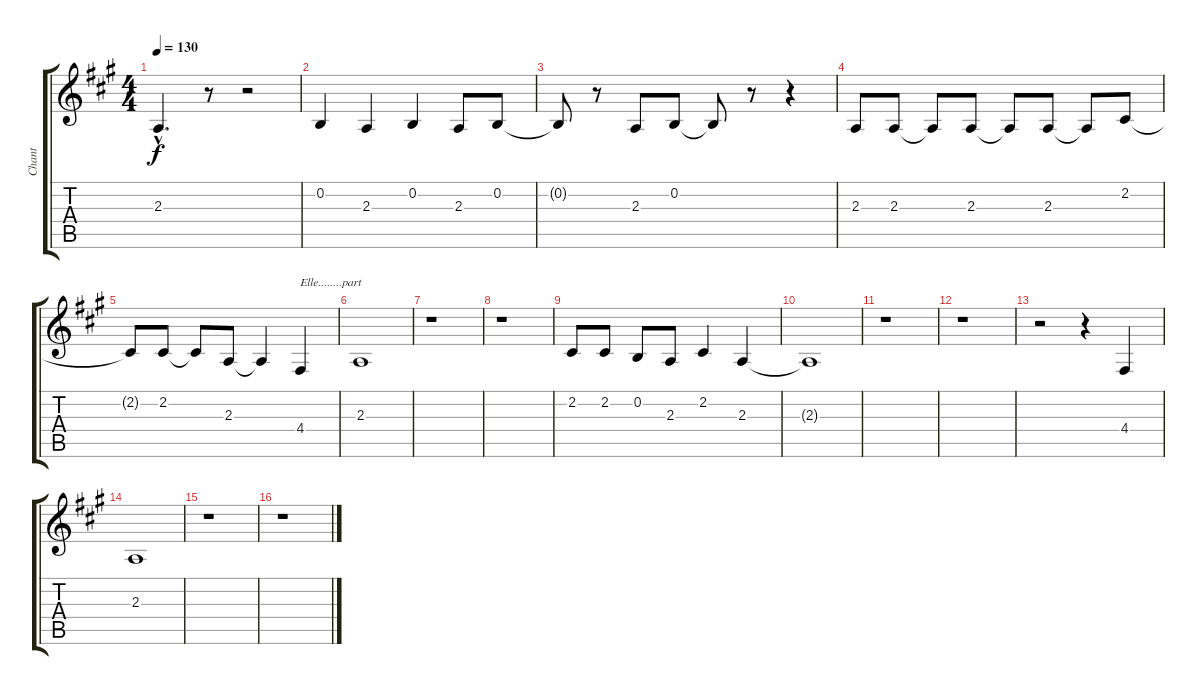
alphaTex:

\track ("Chant" "Chant") {instrument acousticgrandpiano}
\staff {score tabs}
\tuning (E4 B3 G3 D3 A2 E2) {hide}
\ts (4 4)
\tempo 130
\clef g2
\ks a
2.3{hac t}.4{d dy f} r.8 r.2 |
0.2.4 2.3.4 0.2.4 2.3.8 0.2.8 |
0.2{t}.8 r.8 2.3.8 0.2.8 0.2{t}.8 r.8 r.4 |
2.3.8 2.3.8 2.3{t}.8 2.3.8 2.3{t}.8 2.3.8 2.3{t}.8 2.2.8 |
2.2{t}.8 2.2.8 2.2{t}.8 2.3.8 2.3{t}.4 4.4.4{txt "Elle........part"} |
2.3.1 |
r.1 |
r.1 |
2.2.8 2.2.8 0.2.8 2.3.8 2.2.4 2.3.4 |
2.3{t}.1 |
r.1 |
r.1 |
r.2 r.4 4.4.4 |
2.3.1 |
r.1 |
r.1
